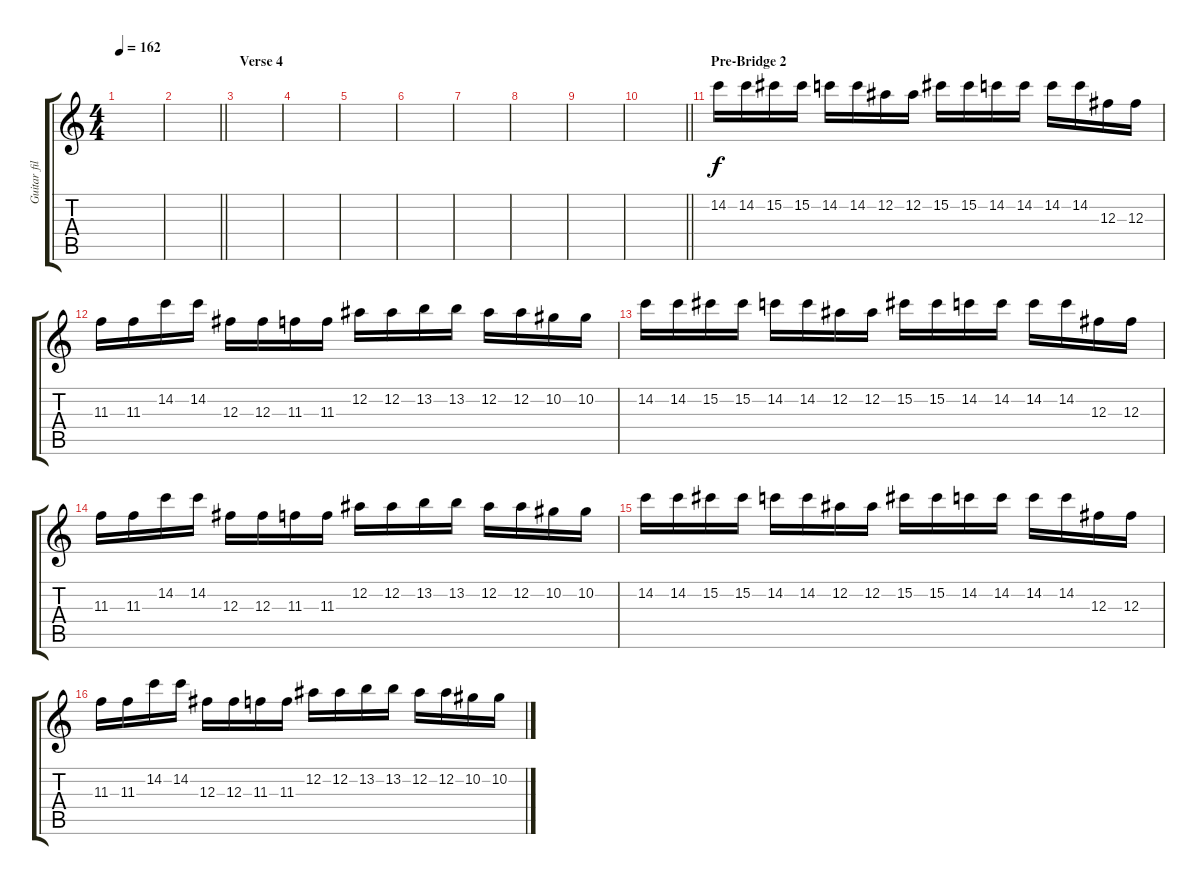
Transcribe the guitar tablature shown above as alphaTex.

\track ("Guitar fillers" "Guitar fil") {instrument distortionguitar}
\staff {score tabs}
\tuning (Eb4 Bb3 Gb3 Db3 Ab2 Eb2) {hide}
\ts (4 4)
\tempo 162
\clef g2
\ks c
|
\barLineRight lightlight
|
\section ("" "Verse 4")
|
|
|
|
|
|
|
\barLineRight lightlight
|
\section ("" "Pre-Bridge 2")
14.2.16 14.2.16 15.2.16 15.2.16 14.2.16 14.2.16 12.2.16 12.2.16 15.2.16 15.2.16 14.2.16 14.2.16 14.2.16 14.2.16 12.3.16 12.3.16 |
11.3.16 11.3.16 14.2.16 14.2.16 12.3.16 12.3.16 11.3.16 11.3.16 12.2.16 12.2.16 13.2.16 13.2.16 12.2.16 12.2.16 10.2.16 10.2.16 |
14.2.16 14.2.16 15.2.16 15.2.16 14.2.16 14.2.16 12.2.16 12.2.16 15.2.16 15.2.16 14.2.16 14.2.16 14.2.16 14.2.16 12.3.16 12.3.16 |
11.3.16 11.3.16 14.2.16 14.2.16 12.3.16 12.3.16 11.3.16 11.3.16 12.2.16 12.2.16 13.2.16 13.2.16 12.2.16 12.2.16 10.2.16 10.2.16 |
14.2.16 14.2.16 15.2.16 15.2.16 14.2.16 14.2.16 12.2.16 12.2.16 15.2.16 15.2.16 14.2.16 14.2.16 14.2.16 14.2.16 12.3.16 12.3.16 |
11.3.16 11.3.16 14.2.16 14.2.16 12.3.16 12.3.16 11.3.16 11.3.16 12.2.16 12.2.16 13.2.16 13.2.16 12.2.16 12.2.16 10.2.16 10.2.16
